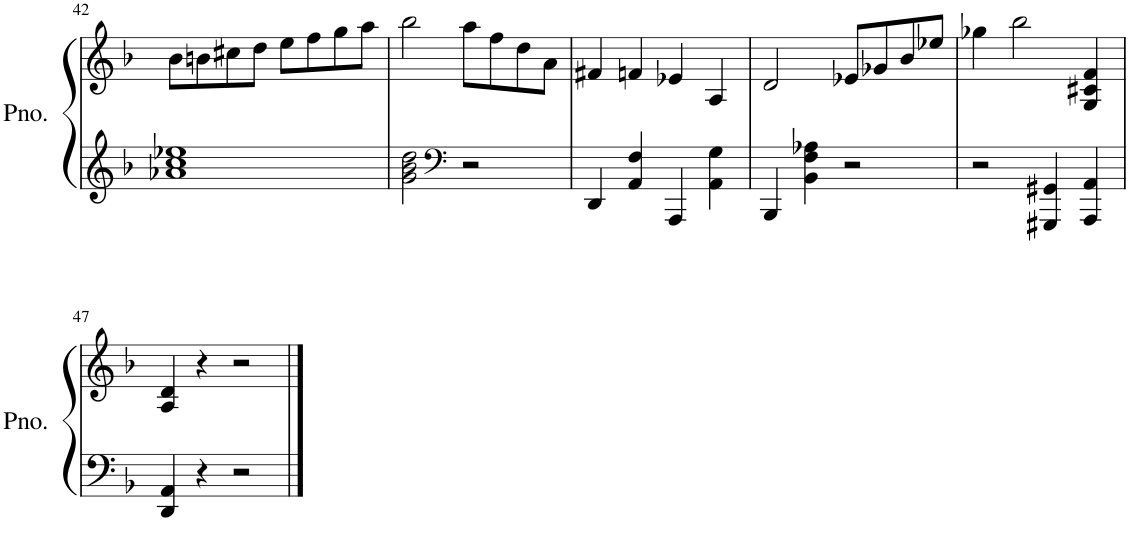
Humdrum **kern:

**kern	**kern
*part1	*part1
*staff2	*staff1
*I"Piano	*
*I'Pno.	*
!!LO:PB:g=z
*clefG2	*clefG2
*k[b-]	*k[b-]
*M4/4	*M4/4
=42	=42
1a-X 1cc 1ee-X	8b-\L
.	8bn\
.	8cc#X\
.	8dd\J
.	8ee\L
.	8ff\
.	8gg\
.	8aa\J
=43	=43
2g\ 2b-\ 2dd\	2bb-\
*clefF4	*
2r	8aa\L
.	8ff\
.	8dd\
.	8a\J
=44	=44
4DD/	4f#X/
4AA/ 4F/	4fn/
4AAA/	4e-X/
4AA\ 4G\	4A/
=45	=45
4BBB-/	2d/
4BB-\ 4F\ 4A-X\	.
2r	8e-X/L
.	8g-X/
.	8b-/
.	8ee-X/J
=46	=46
2r	4gg-X\
.	2bb-\
4GGG#X/ 4GG#X/	.
4AAA/ 4AA/	4G/ 4c#X/ 4f/
!!LO:LB:g=z
=47	=47
4DD/ 4AA/	4A/ 4d/
4r	4r
2r	2r
==	==
*-	*-
